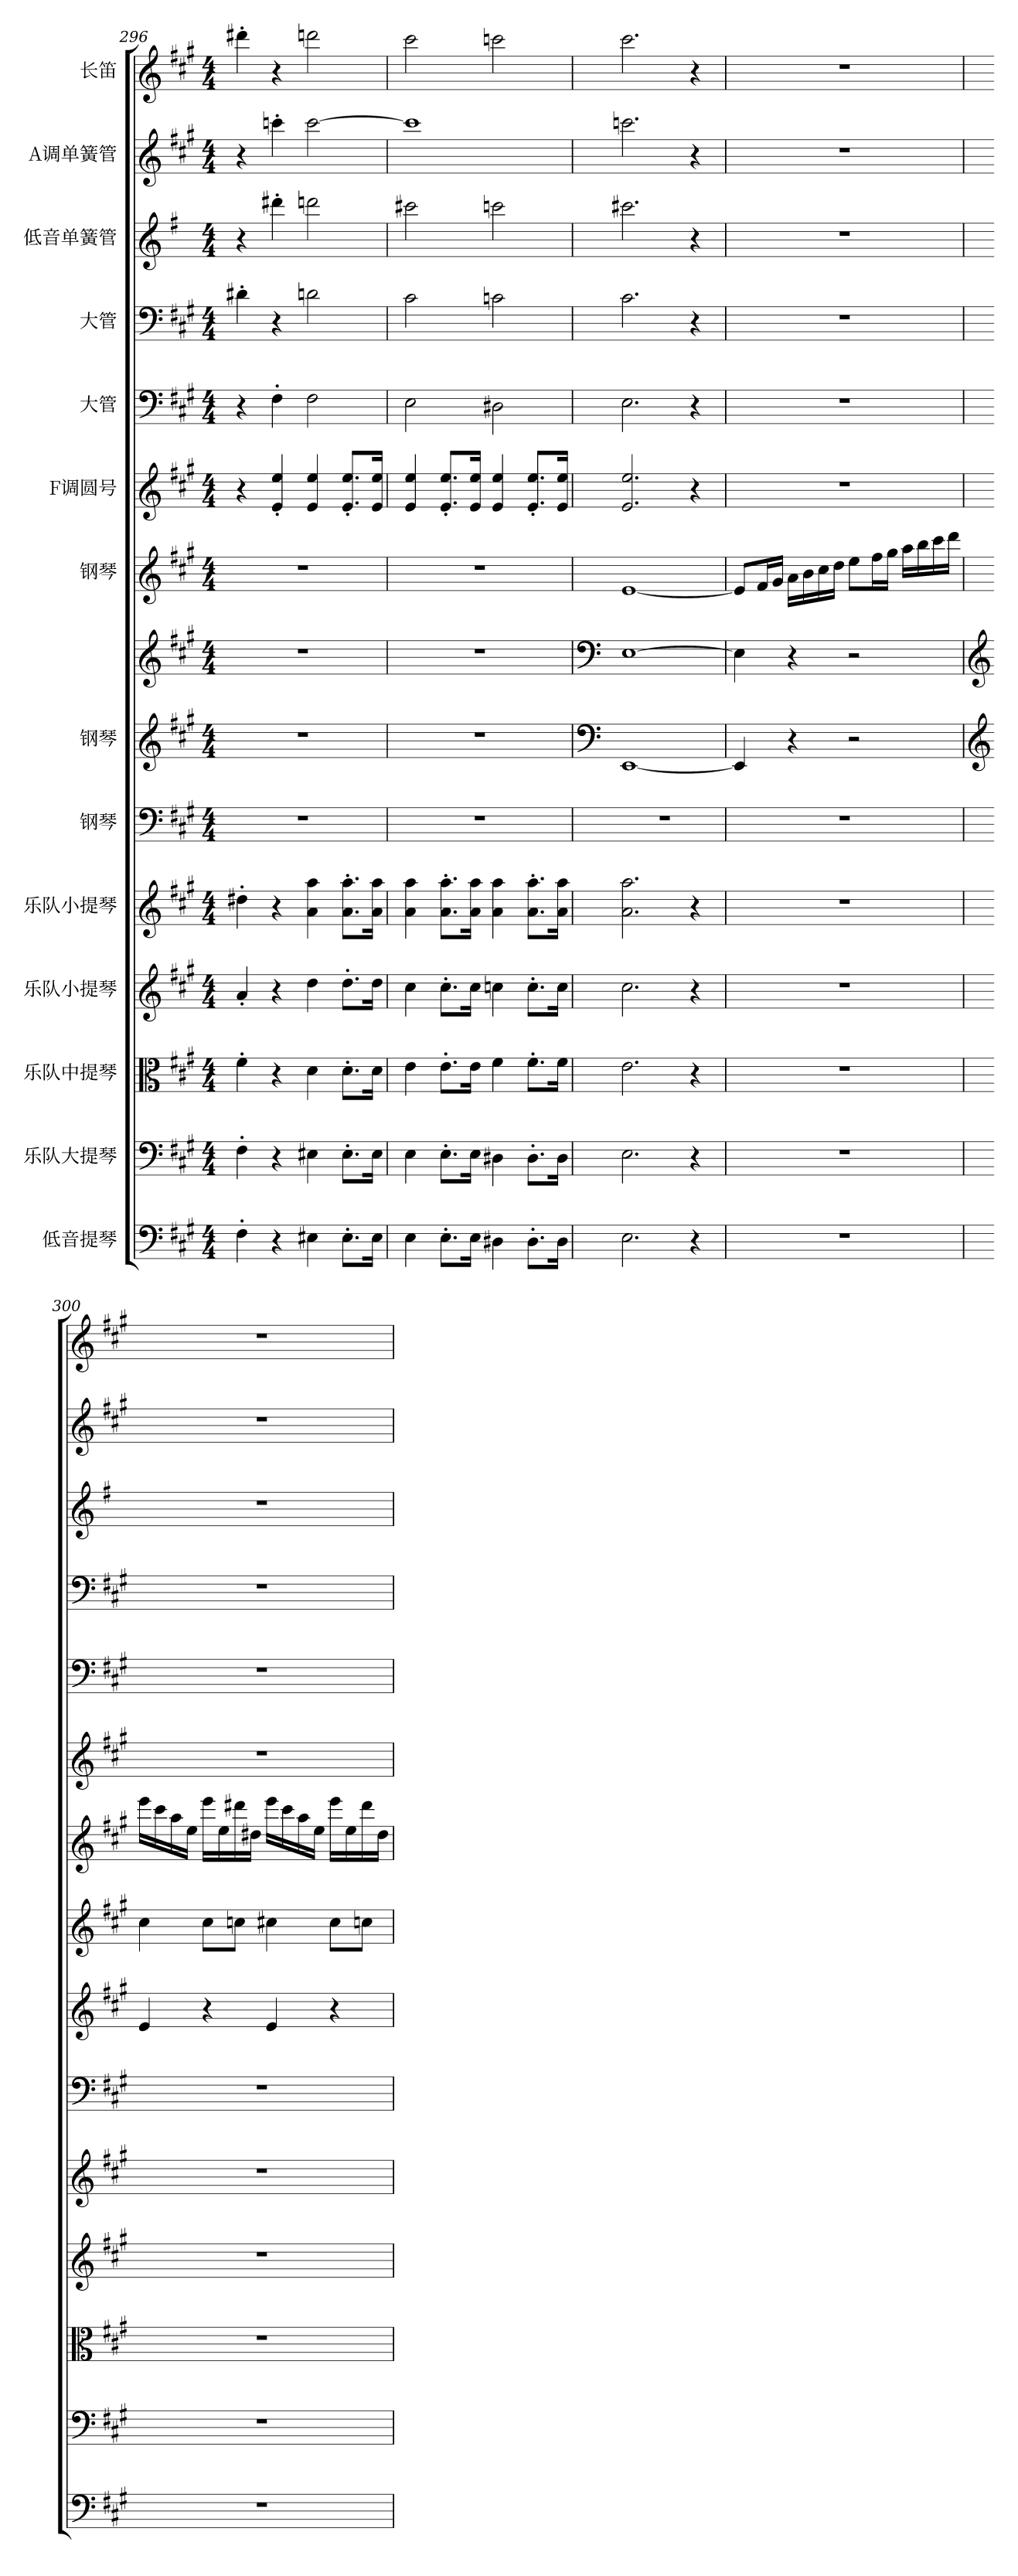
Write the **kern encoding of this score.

**kern	**kern	**kern	**kern	**kern	**kern	**kern	**kern	**kern	**kern	**kern	**kern	**kern	**kern	**kern
*part14	*part13	*part12	*part11	*part10	*part9	*part8	*part8	*part7	*part6	*part5	*part4	*part3	*part2	*part1
*staff15	*staff14	*staff13	*staff12	*staff11	*staff10	*staff9	*staff8	*staff7	*staff6	*staff5	*staff4	*staff3	*staff2	*staff1
*I"低音提琴	*I"乐队大提琴	*I"乐队中提琴	*I"乐队小提琴	*I"乐队小提琴	*I"钢琴	*I"钢琴	*	*I"钢琴	*I"F调圆号	*I"大管	*I"大管	*I"低音单簧管	*I"A调单簧管	*I"长笛
!!LO:PB:g=z
*clefF4	*clefF4	*clefC3	*clefG2	*clefG2	*clefF4	*clefG2	*clefG2	*clefG2	*clefG2	*clefF4	*clefF4	*clefG2	*clefG2	*clefG2
*ITrd7c12	*	*	*	*	*	*	*	*	*ITrd4c7	*	*	*ITrd8c14	*ITrd2c3	*
*k[f#c#g#]	*k[f#c#g#]	*k[f#c#g#]	*k[f#c#g#]	*k[f#c#g#]	*k[f#c#g#]	*k[f#c#g#]	*k[f#c#g#]	*k[f#c#g#]	*k[f#c#]	*k[f#c#g#]	*k[f#c#g#]	*k[f#]	*k[f#c#g#d#a#e#]	*k[f#c#g#]
*M4/4	*M4/4	*M4/4	*M4/4	*M4/4	*M4/4	*M4/4	*M4/4	*M4/4	*M4/4	*M4/4	*M4/4	*M4/4	*M4/4	*M4/4
=296	=296	=296	=296	=296	=296	=296	=296	=296	=296	=296	=296	=296	=296	=296
4FF#'\	4F#'\	4f#'\	4a'/	4dd#X'\	1r	1r	1r	1r	4r	4r	4d#X'\	4r	4r	4ddd#X'\
4r	4r	4r	4r	4r	.	.	.	.	4A/' 4a/'	4F#'\	4r	4dd#X'\	4aan'\	4r
*	*	*	*	*	*	*	*	*	*	*	*	*	*	*MM119
4EE#X\	4E#X\	4d\	4dd\	4a\ 4aa\	.	.	.	.	4A/ 4a/	2F#\	2dn\	2ddn\	[2aa\	2dddn\
8.EE#'\L	8.E#'\L	8.d'\L	8.dd'\L	8.a\' 8.aa\'L	.	.	.	.	8.A/' 8.a/'L	.	.	.	.	.
16EE#\Jk	16E#\Jk	16d\Jk	16dd\Jk	16a\ 16aa\Jk	.	.	.	.	16A/ 16a/Jk	.	.	.	.	.
=297	=297	=297	=297	=297	=297	=297	=297	=297	=297	=297	=297	=297	=297	=297
4EE\	4E\	4e\	4cc#\	4a\ 4aa\	1r	1r	1r	1r	4A/ 4a/	2E\	2c#\	2cc#X\	1aa]	2ccc#\
8.EE'\L	8.E'\L	8.e'\L	8.cc#'\L	8.a\' 8.aa\'L	.	.	.	.	8.A/' 8.a/'L	.	.	.	.	.
16EE\Jk	16E\Jk	16e\Jk	16cc#\Jk	16a\ 16aa\Jk	.	.	.	.	16A/ 16a/Jk	.	.	.	.	.
4DD#X\	4D#X\	4f#\	4ccn\	4a\ 4aa\	.	.	.	.	4A/ 4a/	2D#X\	2cn\	2ccn\	.	2cccn\
8.DD#'\L	8.D#'\L	8.f#'\L	8.cc'\L	8.a\' 8.aa\'L	.	.	.	.	8.A/' 8.a/'L	.	.	.	.	.
16DD#\Jk	16D#\Jk	16f#\Jk	16cc\Jk	16a\ 16aa\Jk	.	.	.	.	16A/ 16a/Jk	.	.	.	.	.
=298	=298	=298	=298	=298	=298	=298	=298	=298	=298	=298	=298	=298	=298	=298
*	*	*	*	*	*	*clefF4	*clefF4	*	*	*	*	*	*	*
2.EE\	2.E\	2.e\	2.cc#\	2.a\ 2.aa\	1r	[1EE	[1E	[1e	2.A/ 2.a/	2.E\	2.c#\	2.cc#X\	2.aan\	2.ccc#\
4r	4r	4r	4r	4r	.	.	.	.	4r	4r	4r	4r	4r	4r
=299	=299	=299	=299	=299	=299	=299	=299	=299	=299	=299	=299	=299	=299	=299
*	*	*	*	*	*	*	*	*	*	*	*	*	*	*MM138
1r	1r	1r	1r	1r	1r	4EE/]	4E\]	8e/L]	1r	1r	1r	1r	1r	1r
.	.	.	.	.	.	.	.	16f#/L	.	.	.	.	.	.
.	.	.	.	.	.	.	.	16g#/JJ	.	.	.	.	.	.
.	.	.	.	.	.	4r	4r	16a\LL	.	.	.	.	.	.
.	.	.	.	.	.	.	.	16b\	.	.	.	.	.	.
.	.	.	.	.	.	.	.	16cc#\	.	.	.	.	.	.
.	.	.	.	.	.	.	.	16dd\JJ	.	.	.	.	.	.
.	.	.	.	.	.	2r	2r	8ee\L	.	.	.	.	.	.
.	.	.	.	.	.	.	.	16ff#\L	.	.	.	.	.	.
.	.	.	.	.	.	.	.	16gg#\JJ	.	.	.	.	.	.
.	.	.	.	.	.	.	.	16aa\LL	.	.	.	.	.	.
.	.	.	.	.	.	.	.	16bb\	.	.	.	.	.	.
.	.	.	.	.	.	.	.	16ccc#\	.	.	.	.	.	.
.	.	.	.	.	.	.	.	16ddd\JJ	.	.	.	.	.	.
!!LO:PB:g=z
=300	=300	=300	=300	=300	=300	=300	=300	=300	=300	=300	=300	=300	=300	=300
*	*	*	*	*	*	*clefG2	*clefG2	*	*	*	*	*	*	*
1r	1r	1r	1r	1r	1r	4e/	4cc#\	16eee\LL	1r	1r	1r	1r	1r	1r
.	.	.	.	.	.	.	.	16ccc#\	.	.	.	.	.	.
.	.	.	.	.	.	.	.	16aa\	.	.	.	.	.	.
.	.	.	.	.	.	.	.	16ee\JJ	.	.	.	.	.	.
.	.	.	.	.	.	4r	8cc#\L	16eee\LL	.	.	.	.	.	.
.	.	.	.	.	.	.	.	16ee\	.	.	.	.	.	.
.	.	.	.	.	.	.	8ccn\J	16ddd#X\	.	.	.	.	.	.
.	.	.	.	.	.	.	.	16dd#X\JJ	.	.	.	.	.	.
.	.	.	.	.	.	4e/	4cc#X\	16eee\LL	.	.	.	.	.	.
.	.	.	.	.	.	.	.	16ccc#\	.	.	.	.	.	.
.	.	.	.	.	.	.	.	16aa\	.	.	.	.	.	.
.	.	.	.	.	.	.	.	16ee\JJ	.	.	.	.	.	.
.	.	.	.	.	.	4r	8cc#\L	16eee\LL	.	.	.	.	.	.
.	.	.	.	.	.	.	.	16ee\	.	.	.	.	.	.
.	.	.	.	.	.	.	8ccn\J	16ddd#\	.	.	.	.	.	.
.	.	.	.	.	.	.	.	16dd#\JJ	.	.	.	.	.	.
=	=	=	=	=	=	=	=	=	=	=	=	=	=	=
*-	*-	*-	*-	*-	*-	*-	*-	*-	*-	*-	*-	*-	*-	*-
